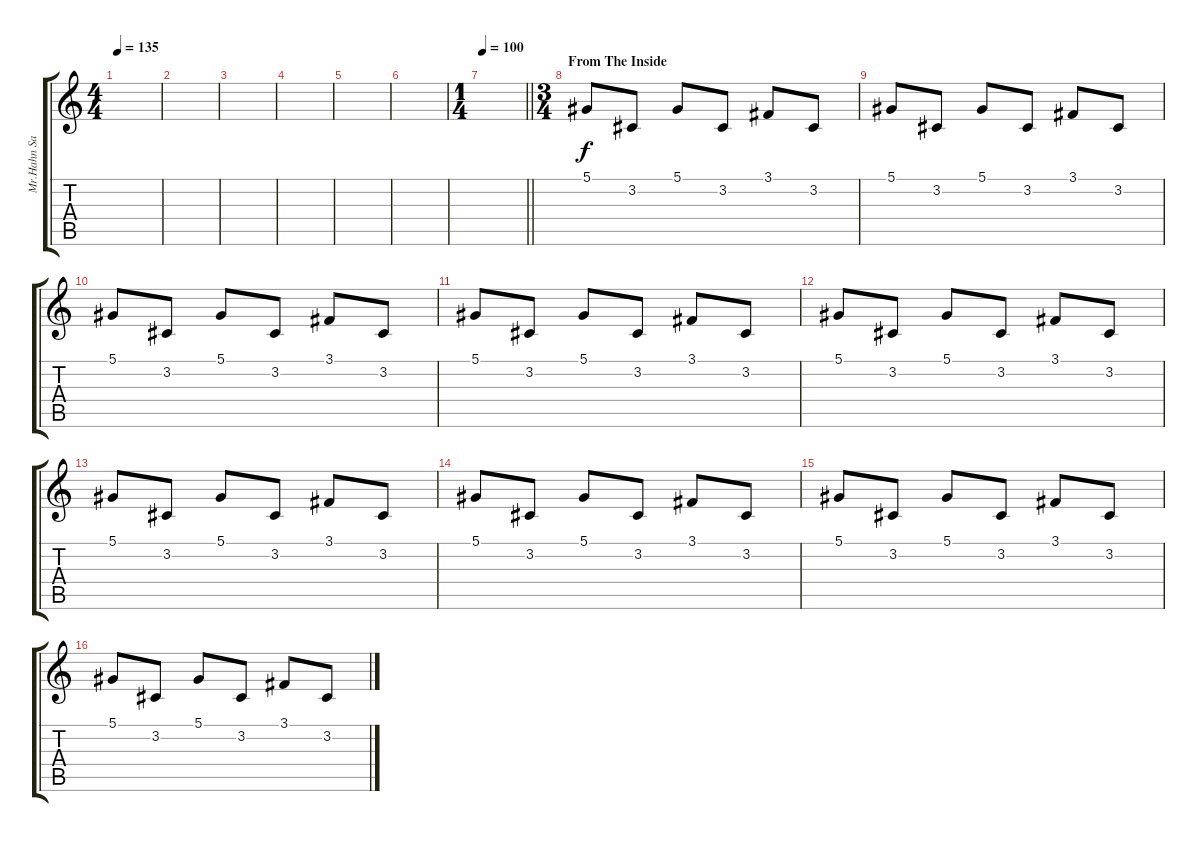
\track ("Mr.Hahn Sampler4" "Mr.Hahn Sa") {instrument lead5charang}
\staff {score tabs}
\tuning (Eb4 Bb3 Gb3 Db3 Ab2 Eb2) {hide}
\ts (4 4)
\tempo 135
\clef g2
\ks c
|
|
|
|
|
|
\ts (1 4)
\tempo 100
\barLineRight lightlight
|
\ts (3 4)
\section ("" "From The Inside")
5.1.8 3.2.8 5.1.8 3.2.8 3.1.8 3.2.8 |
5.1.8 3.2.8 5.1.8 3.2.8 3.1.8 3.2.8 |
5.1.8 3.2.8 5.1.8 3.2.8 3.1.8 3.2.8 |
5.1.8 3.2.8 5.1.8 3.2.8 3.1.8 3.2.8 |
5.1.8 3.2.8 5.1.8 3.2.8 3.1.8 3.2.8 |
5.1.8 3.2.8 5.1.8 3.2.8 3.1.8 3.2.8 |
5.1.8 3.2.8 5.1.8 3.2.8 3.1.8 3.2.8 |
5.1.8 3.2.8 5.1.8 3.2.8 3.1.8 3.2.8 |
5.1.8 3.2.8 5.1.8 3.2.8 3.1.8 3.2.8
